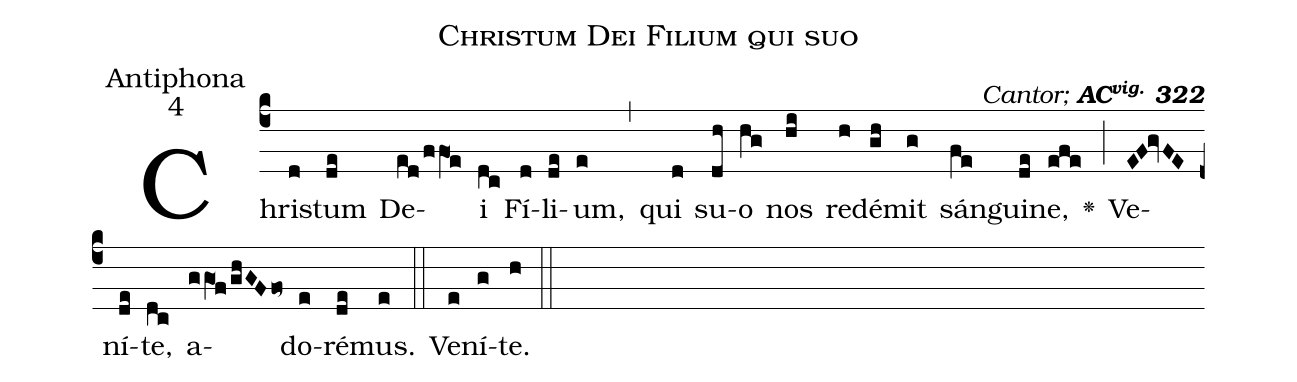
name:Christum Dei Filium qui suo;
office-part:Antiphona;
mode:4;
commentary:{\itshape\mdseries Cantor;\/} {\bfseries AC\textsuperscript{vig.} 322};
%%
(c4)Chri(d)stum(de) De(ed/ffO1e)i(dc) Fí(d)li(de)um,(e) (,) qui(d) su(dh)o(hg) nos(hi) re(h)dé(gh)mit(g) sán(fe)gui(de)ne,(efe) <v>\greheightstar</v>(;) Ve(EF!gvFE)ní(de)te,(dc) a(ggO1f/ghGFfo~)do(e)ré(de)mus.(e) (::) Ve(e)ní(g)te.(h) (::)
